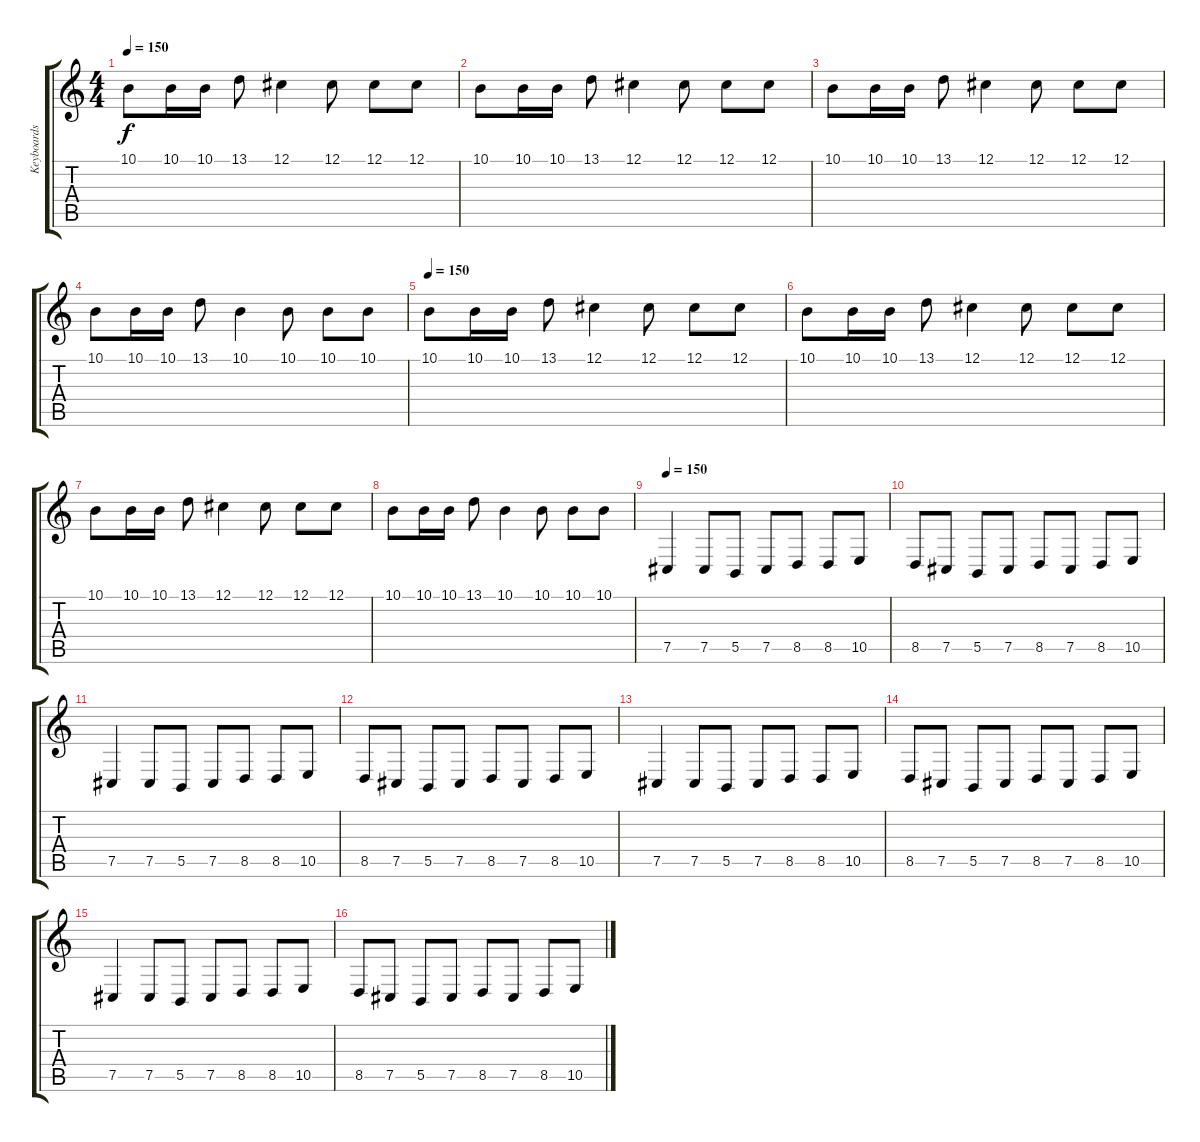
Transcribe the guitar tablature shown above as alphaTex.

\track ("Keyboards" "Keyboards") {instrument stringensemble1}
\staff {score tabs}
\tuning (Db4 Ab3 E3 B2 Gb2 Db2) {hide}
\ts (4 4)
\tempo 150
\clef g2
\ks c
10.1.8{dy f volume 14 instrument trumpet} 10.1.16 10.1.16 13.1.8 12.1.4 12.1.8 12.1.8 12.1.8 |
10.1.8 10.1.16 10.1.16 13.1.8 12.1.4 12.1.8 12.1.8 12.1.8 |
10.1.8 10.1.16 10.1.16 13.1.8 12.1.4 12.1.8 12.1.8 12.1.8 |
10.1.8 10.1.16 10.1.16 13.1.8 10.1.4 10.1.8 10.1.8 10.1.8 |
\tempo 150
10.1.8{volume 14 instrument trumpet} 10.1.16 10.1.16 13.1.8 12.1.4 12.1.8 12.1.8 12.1.8 |
10.1.8 10.1.16 10.1.16 13.1.8 12.1.4 12.1.8 12.1.8 12.1.8 |
10.1.8 10.1.16 10.1.16 13.1.8 12.1.4 12.1.8 12.1.8 12.1.8 |
10.1.8 10.1.16 10.1.16 13.1.8 10.1.4 10.1.8 10.1.8 10.1.8 |
\tempo 150
7.5.4{volume 11 instrument stringensemble1} 7.5.8 5.5.8 7.5.8 8.5.8 8.5.8 10.5.8 |
8.5.8 7.5.8 5.5.8 7.5.8 8.5.8 7.5.8 8.5.8 10.5.8 |
7.5.4 7.5.8 5.5.8 7.5.8 8.5.8 8.5.8 10.5.8 |
8.5.8 7.5.8 5.5.8 7.5.8 8.5.8 7.5.8 8.5.8 10.5.8 |
7.5.4 7.5.8 5.5.8 7.5.8 8.5.8 8.5.8 10.5.8 |
8.5.8 7.5.8 5.5.8 7.5.8 8.5.8 7.5.8 8.5.8 10.5.8 |
7.5.4 7.5.8 5.5.8 7.5.8 8.5.8 8.5.8 10.5.8 |
8.5.8 7.5.8 5.5.8 7.5.8 8.5.8 7.5.8 8.5.8 10.5.8
